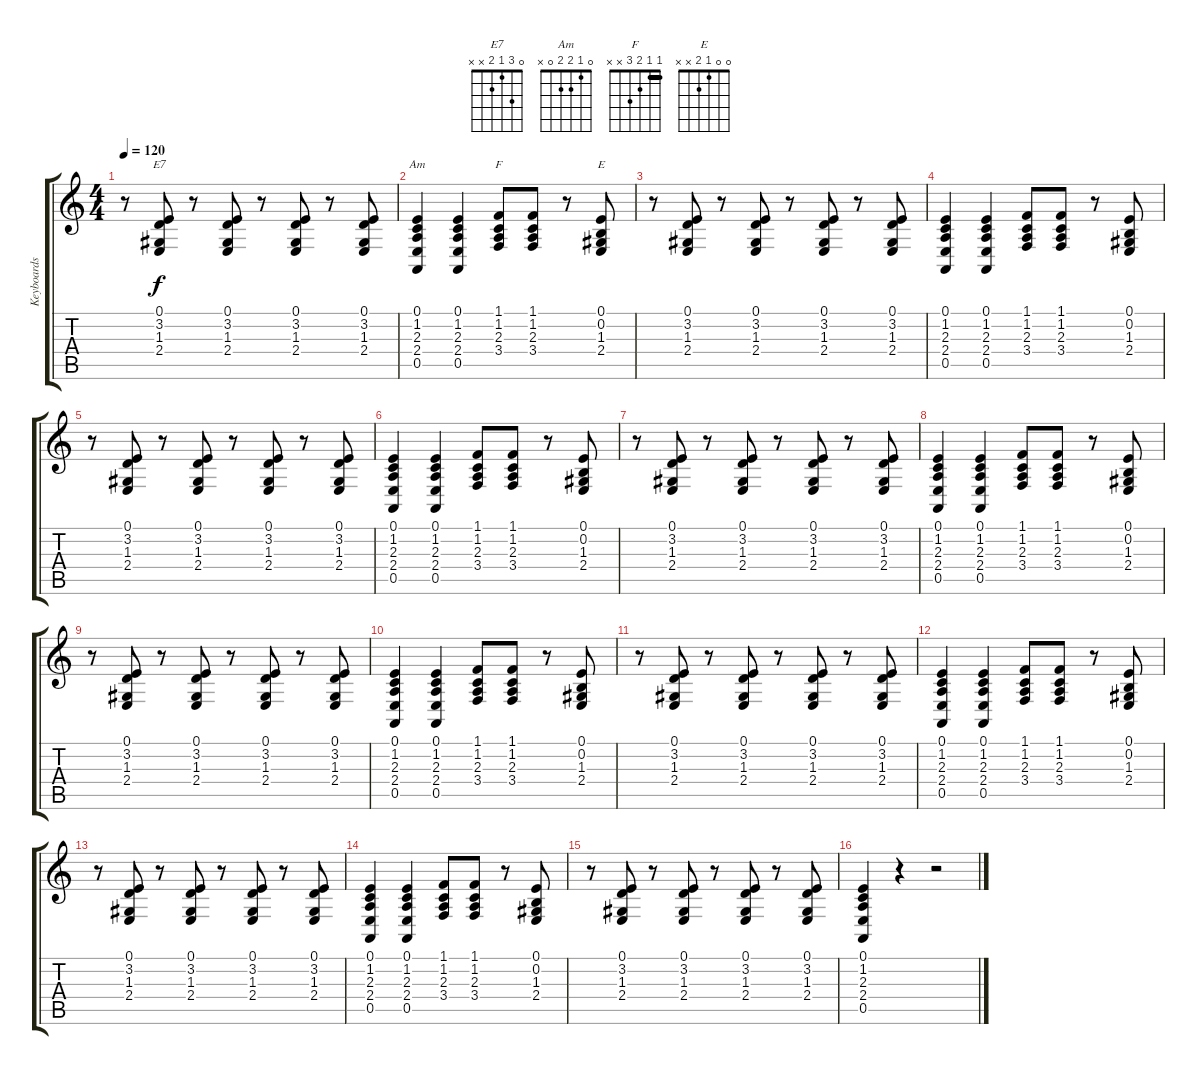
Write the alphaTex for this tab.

\track ("Keyboards w/Guitar" "Keyboards ") {instrument electricgrandpiano}
\staff {score tabs}
\tuning (E4 B3 G3 D3 A2 E2) {hide}
\chord ("E7" 0 3 1 2 x x)
\chord ("Am" 0 1 2 2 0 x)
\chord ("F" 1 1 2 3 x x) {barre 1}
\chord ("E" 0 0 1 2 x x)
\ts (4 4)
\tempo 120
\clef g2
\ks c
r.8{dy f} (0.1 3.2 1.3 2.4).8{ch "E7"} r.8 (0.1 3.2 1.3 2.4).8 r.8 (0.1 3.2 1.3 2.4).8 r.8 (0.1 3.2 1.3 2.4).8 |
(0.1 1.2 2.3 2.4 0.5).4{ch "Am"} (0.1 1.2 2.3 2.4 0.5).4 (1.1 1.2 2.3 3.4).8{ch "F"} (1.1 1.2 2.3 3.4).8 r.8 (0.1 0.2 1.3 2.4).8{ch "E"} |
r.8 (0.1 3.2 1.3 2.4).8 r.8 (0.1 3.2 1.3 2.4).8 r.8 (0.1 3.2 1.3 2.4).8 r.8 (0.1 3.2 1.3 2.4).8 |
(0.1 1.2 2.3 2.4 0.5).4 (0.1 1.2 2.3 2.4 0.5).4 (1.1 1.2 2.3 3.4).8 (1.1 1.2 2.3 3.4).8 r.8 (0.1 0.2 1.3 2.4).8 |
r.8 (0.1 3.2 1.3 2.4).8 r.8 (0.1 3.2 1.3 2.4).8 r.8 (0.1 3.2 1.3 2.4).8 r.8 (0.1 3.2 1.3 2.4).8 |
(0.1 1.2 2.3 2.4 0.5).4{volume 6} (0.1 1.2 2.3 2.4 0.5).4 (1.1 1.2 2.3 3.4).8 (1.1 1.2 2.3 3.4).8 r.8 (0.1 0.2 1.3 2.4).8 |
r.8 (0.1 3.2 1.3 2.4).8 r.8 (0.1 3.2 1.3 2.4).8 r.8 (0.1 3.2 1.3 2.4).8 r.8 (0.1 3.2 1.3 2.4).8 |
(0.1 1.2 2.3 2.4 0.5).4{volume 4} (0.1 1.2 2.3 2.4 0.5).4 (1.1 1.2 2.3 3.4).8 (1.1 1.2 2.3 3.4).8 r.8 (0.1 0.2 1.3 2.4).8 |
r.8 (0.1 3.2 1.3 2.4).8 r.8 (0.1 3.2 1.3 2.4).8 r.8 (0.1 3.2 1.3 2.4).8 r.8 (0.1 3.2 1.3 2.4).8 |
(0.1 1.2 2.3 2.4 0.5).4{volume 2} (0.1 1.2 2.3 2.4 0.5).4 (1.1 1.2 2.3 3.4).8 (1.1 1.2 2.3 3.4).8 r.8 (0.1 0.2 1.3 2.4).8 |
r.8 (0.1 3.2 1.3 2.4).8 r.8 (0.1 3.2 1.3 2.4).8 r.8 (0.1 3.2 1.3 2.4).8 r.8 (0.1 3.2 1.3 2.4).8 |
(0.1 1.2 2.3 2.4 0.5).4{volume 1} (0.1 1.2 2.3 2.4 0.5).4 (1.1 1.2 2.3 3.4).8 (1.1 1.2 2.3 3.4).8 r.8 (0.1 0.2 1.3 2.4).8 |
r.8 (0.1 3.2 1.3 2.4).8 r.8 (0.1 3.2 1.3 2.4).8 r.8 (0.1 3.2 1.3 2.4).8 r.8 (0.1 3.2 1.3 2.4).8 |
(0.1 1.2 2.3 2.4 0.5).4 (0.1 1.2 2.3 2.4 0.5).4 (1.1 1.2 2.3 3.4).8 (1.1 1.2 2.3 3.4).8 r.8 (0.1 0.2 1.3 2.4).8 |
r.8 (0.1 3.2 1.3 2.4).8 r.8 (0.1 3.2 1.3 2.4).8 r.8 (0.1 3.2 1.3 2.4).8 r.8 (0.1 3.2 1.3 2.4).8 |
(0.1 1.2 2.3 2.4 0.5).4 r.4 r.2
